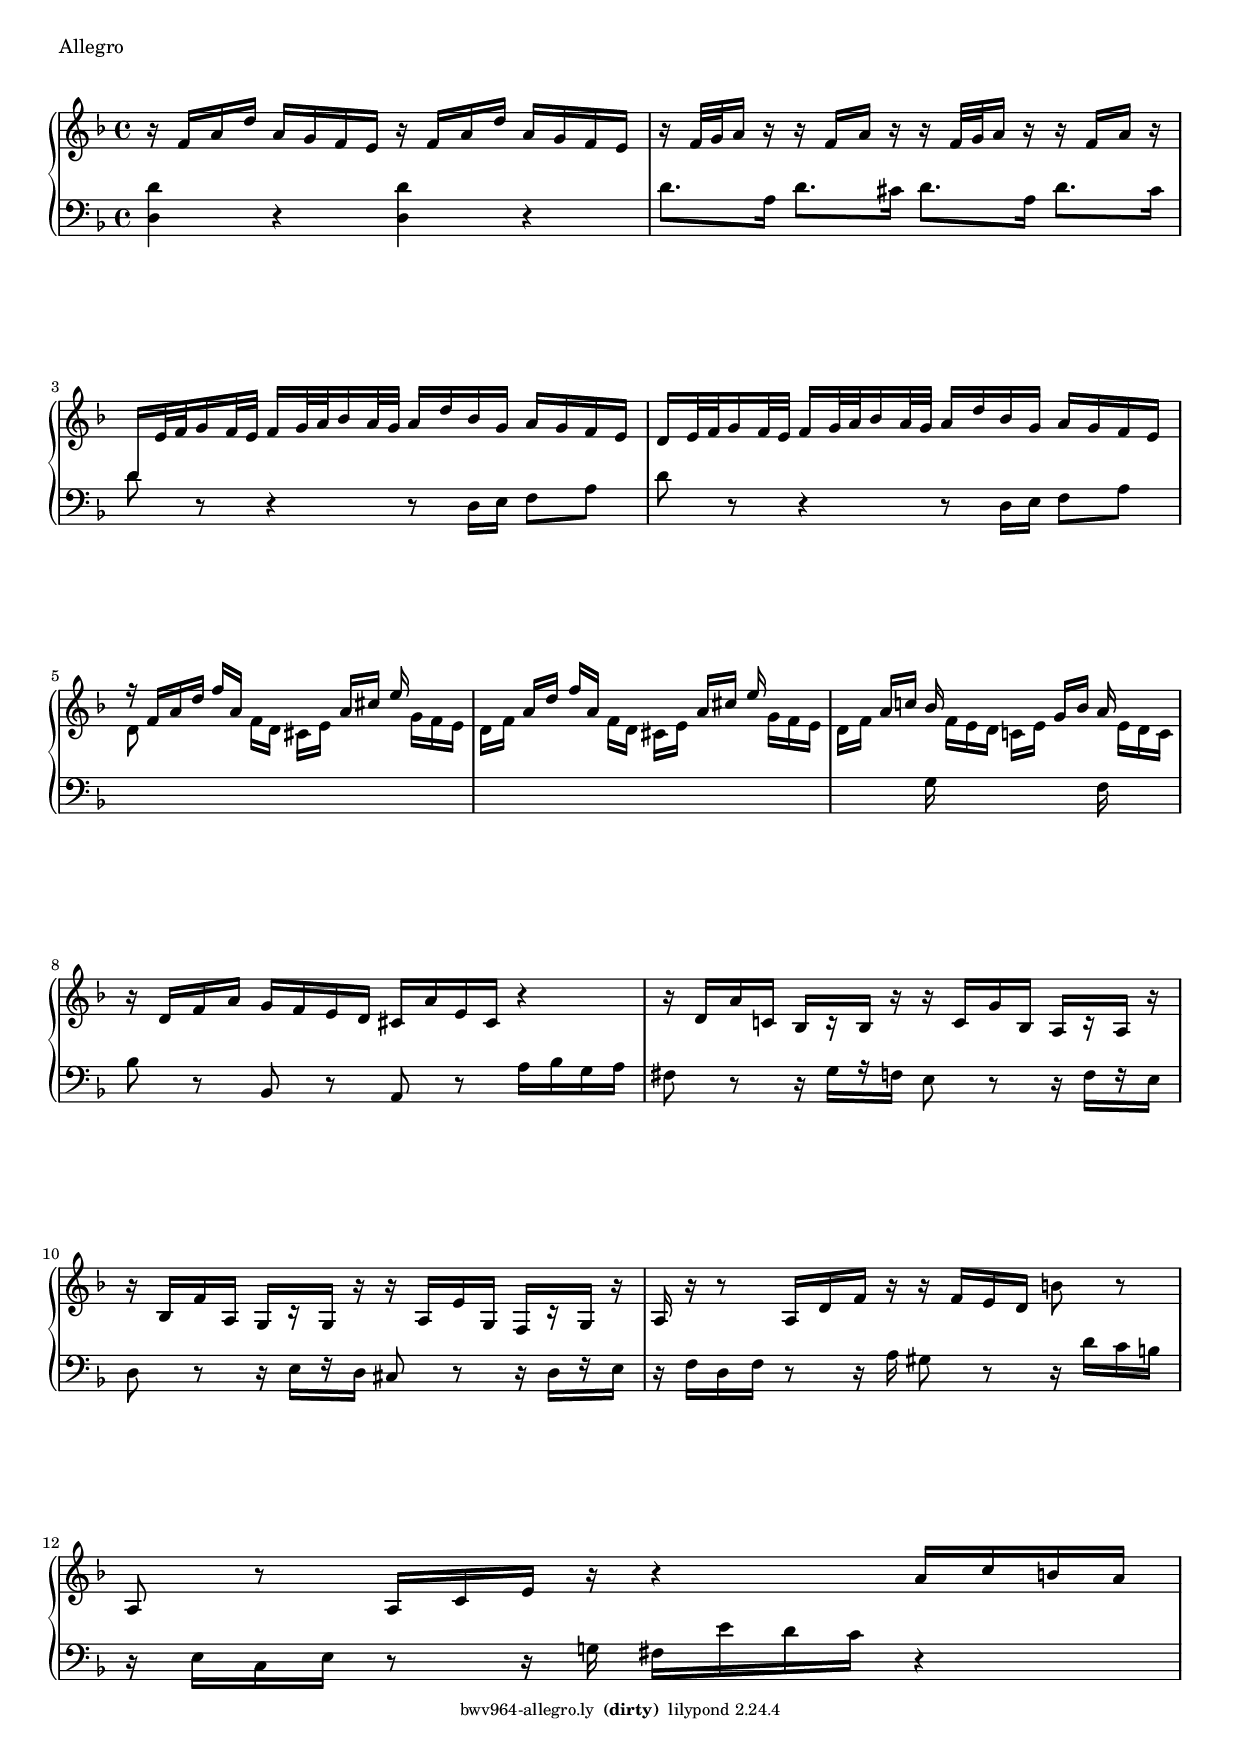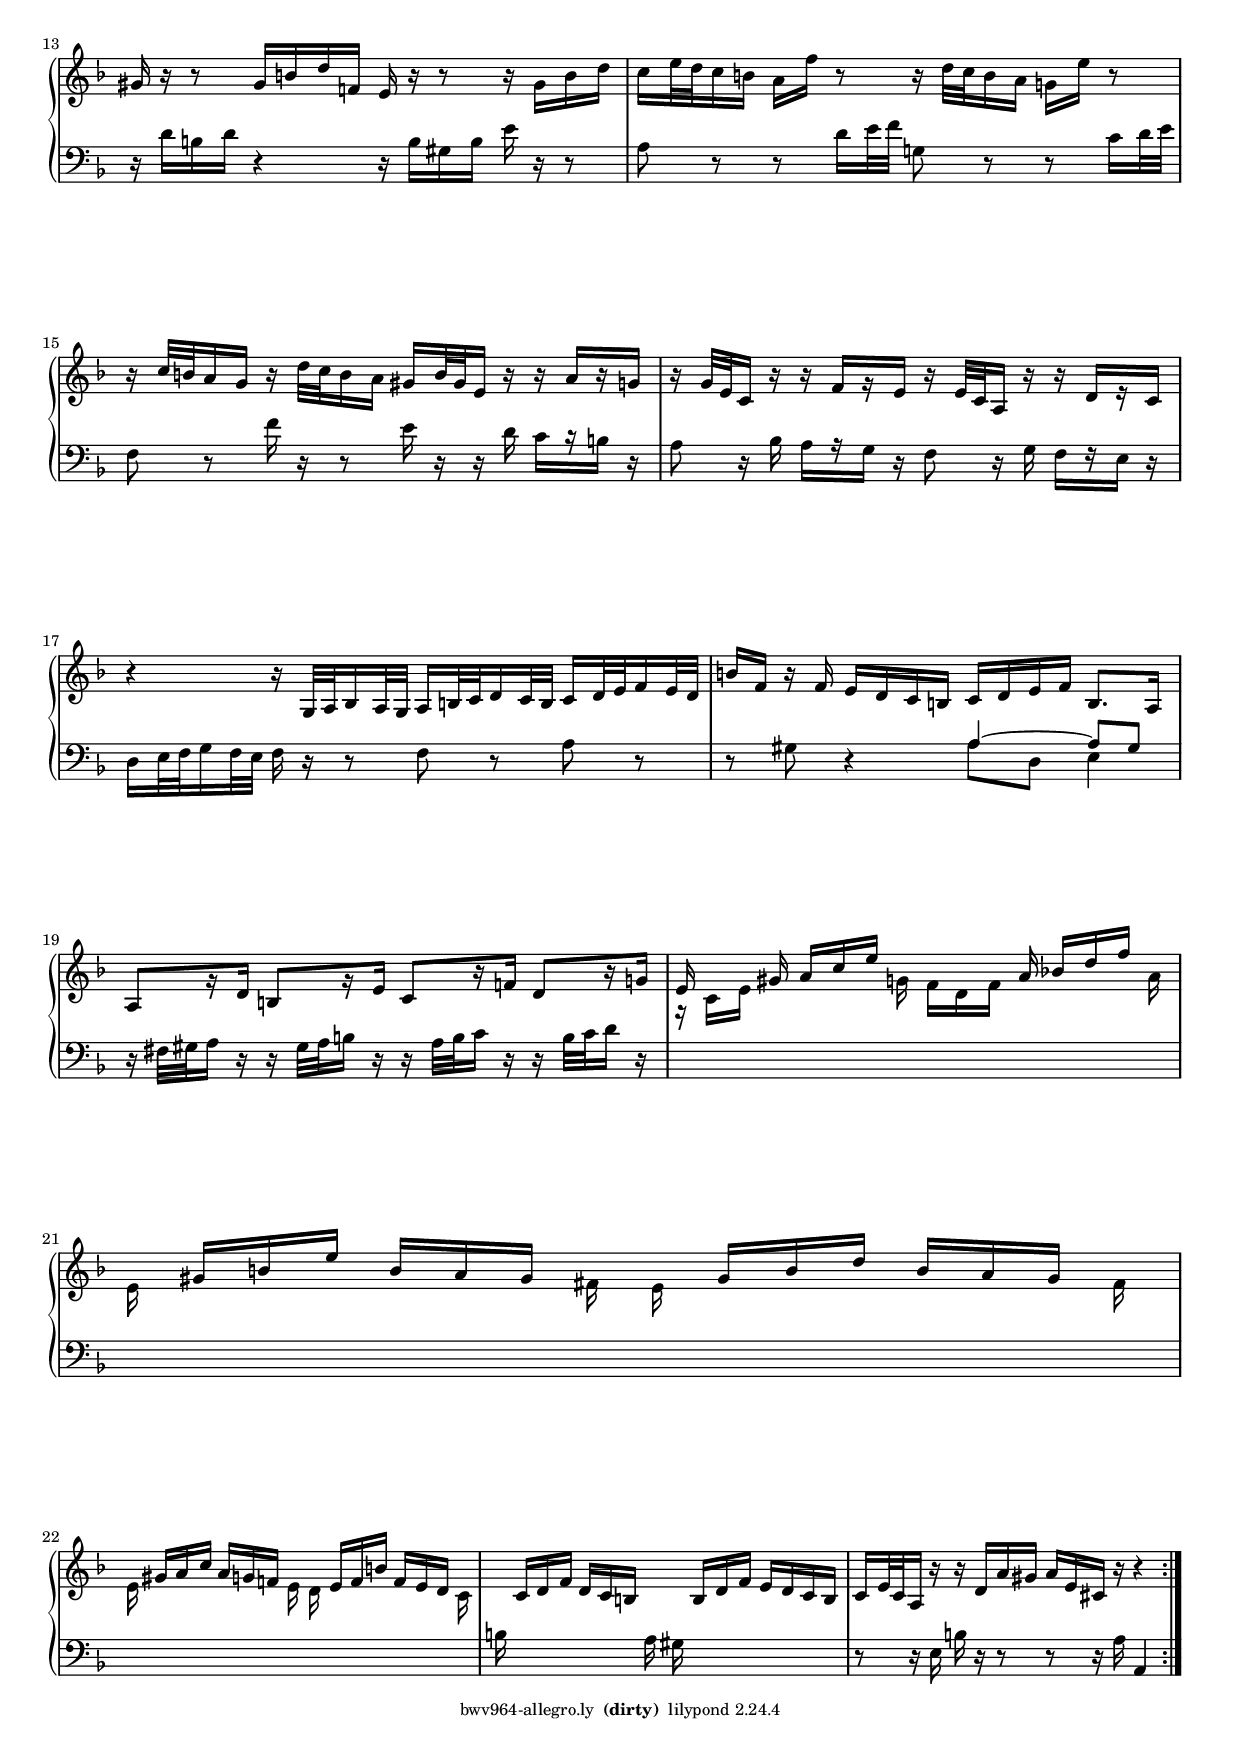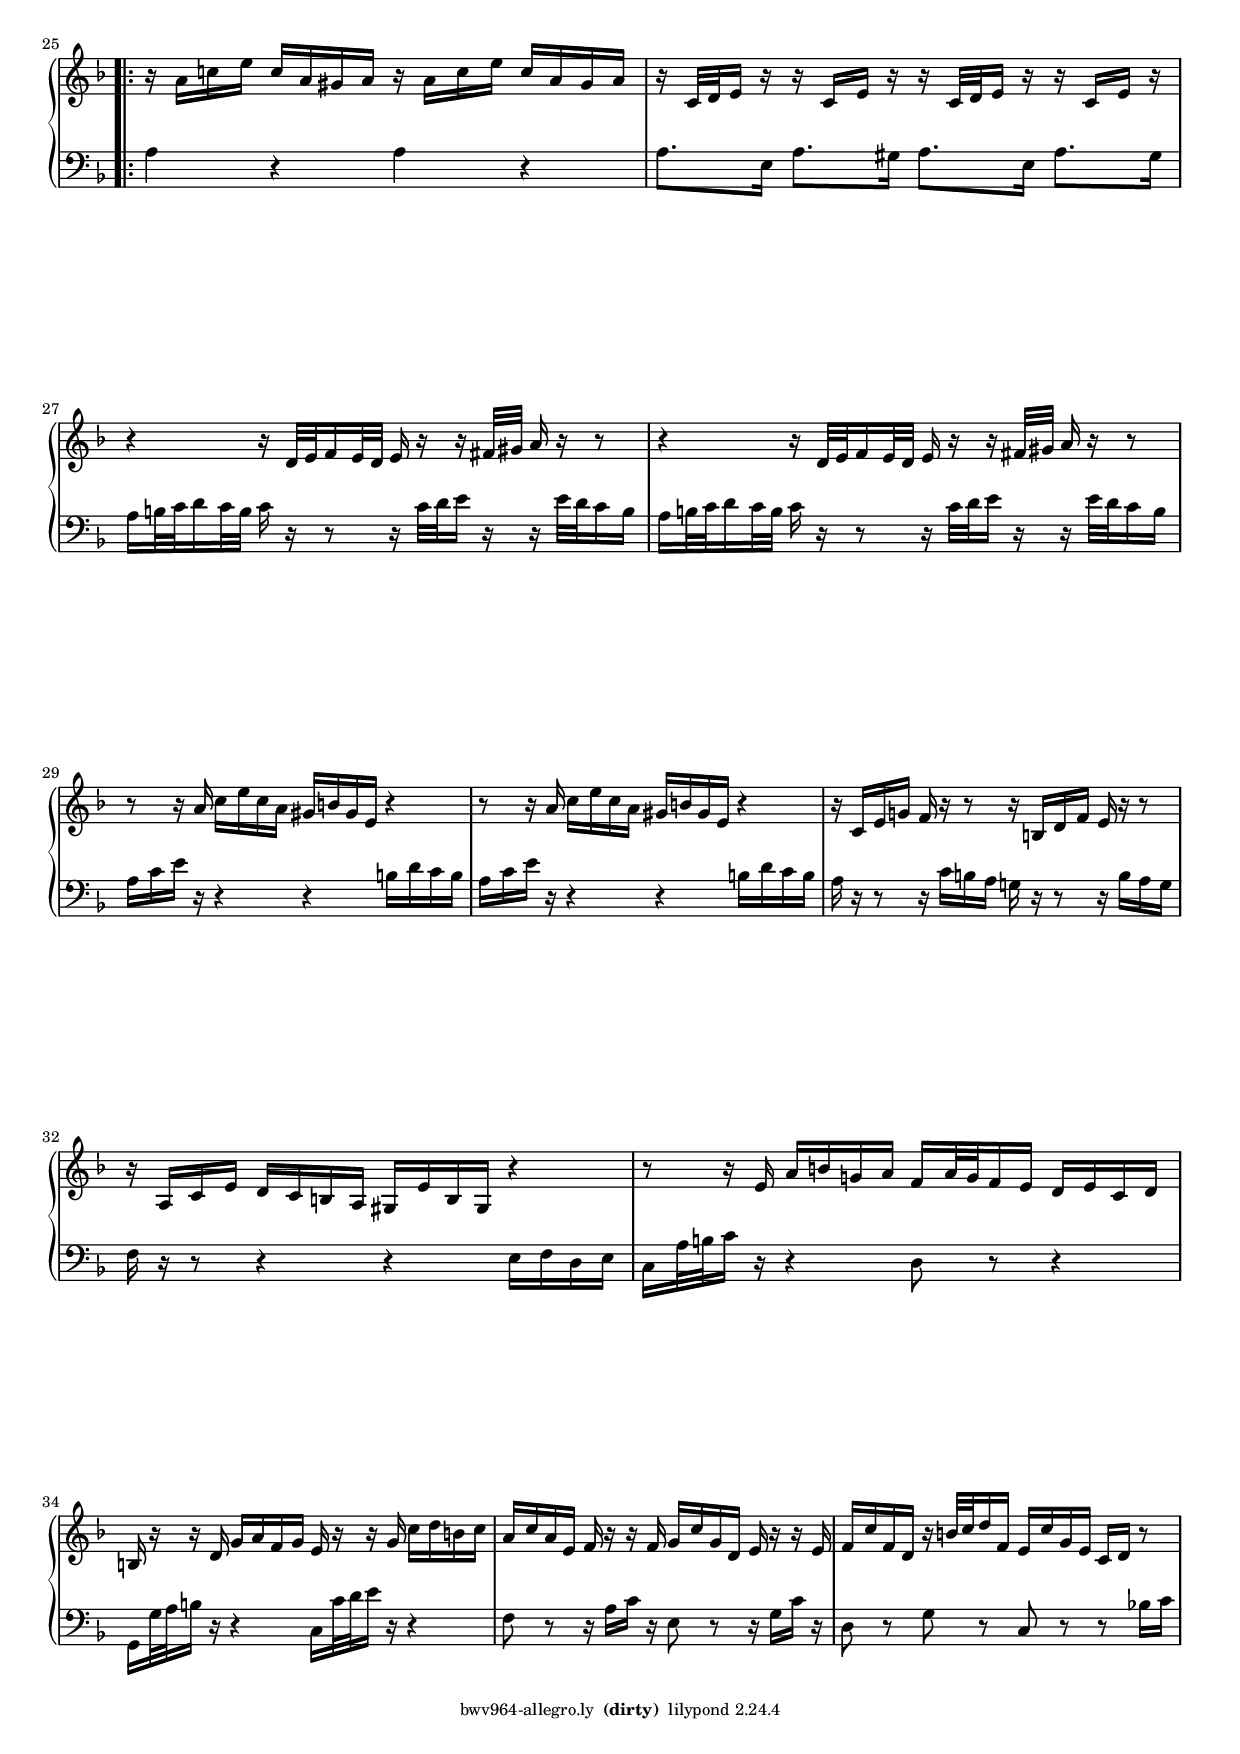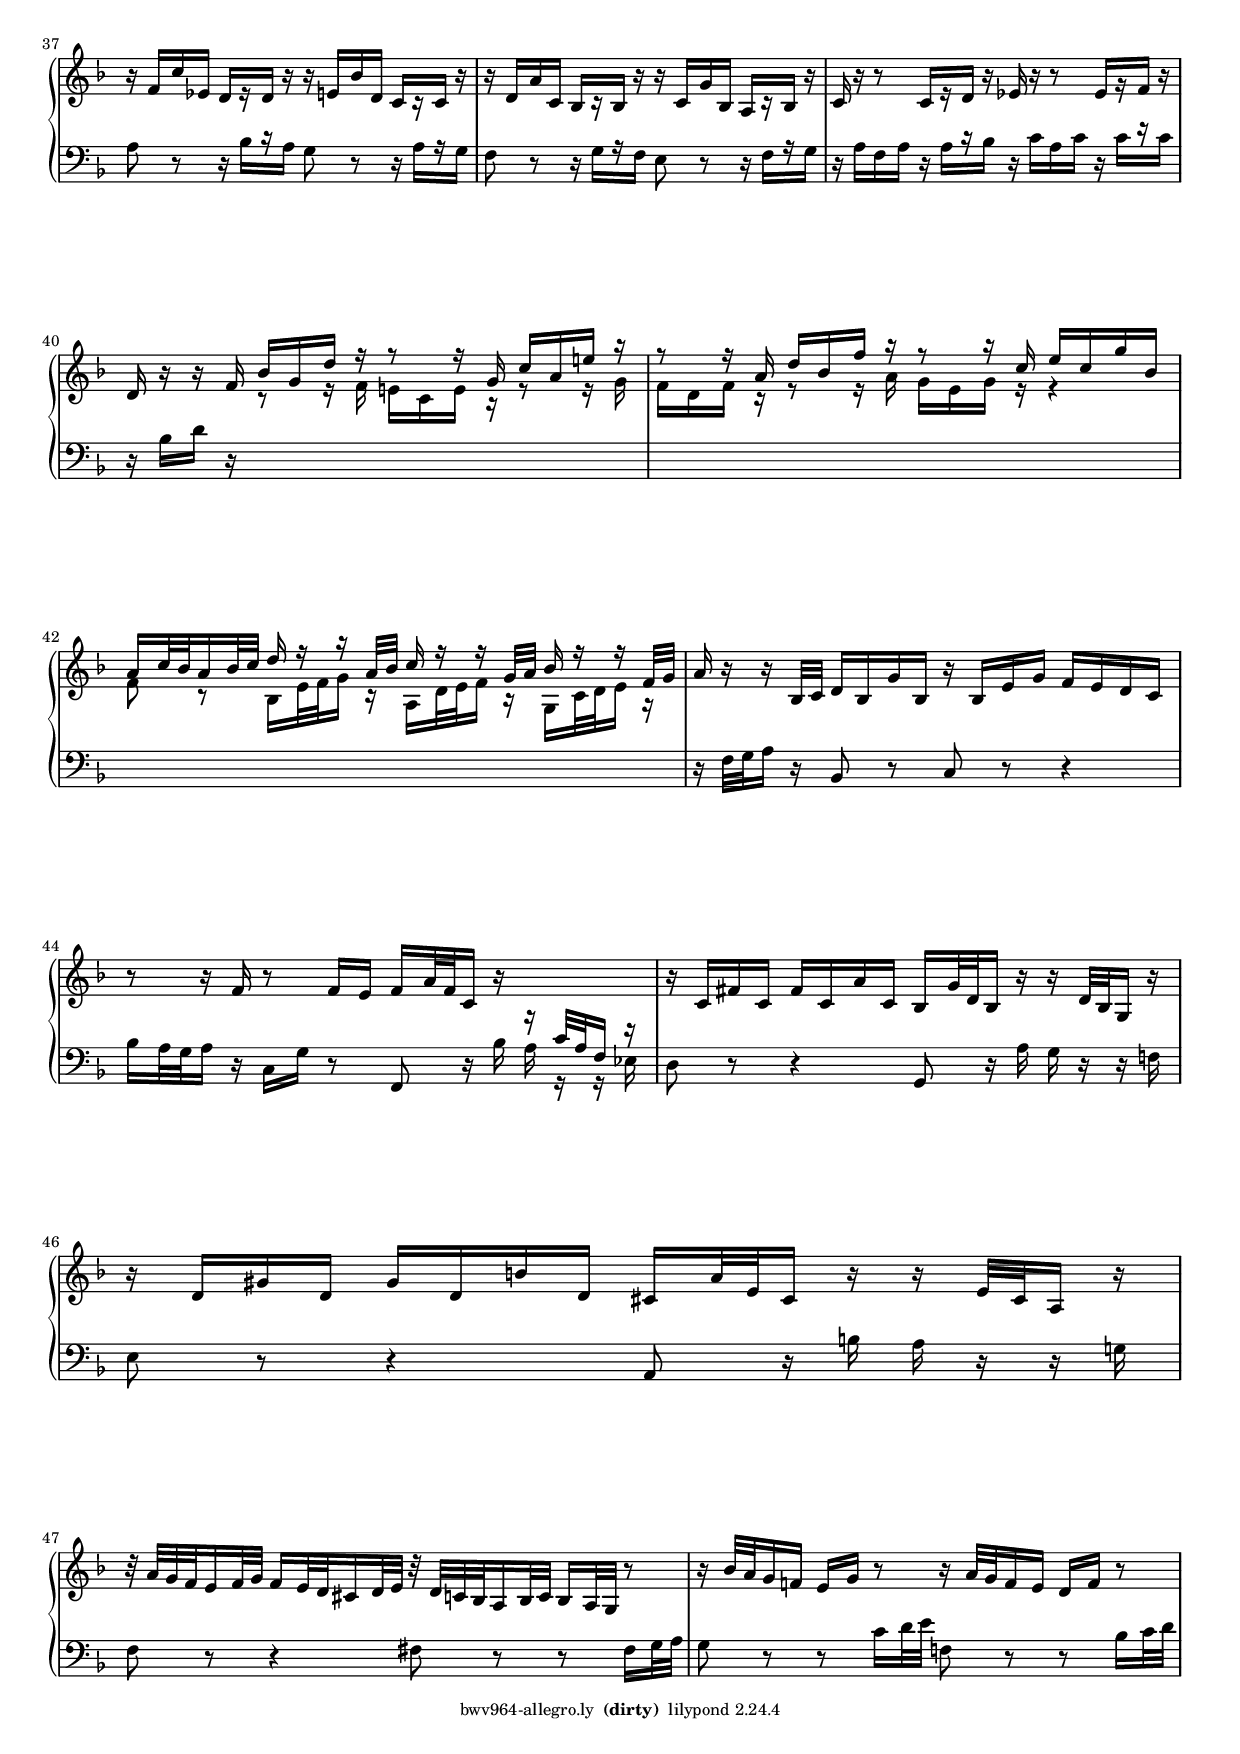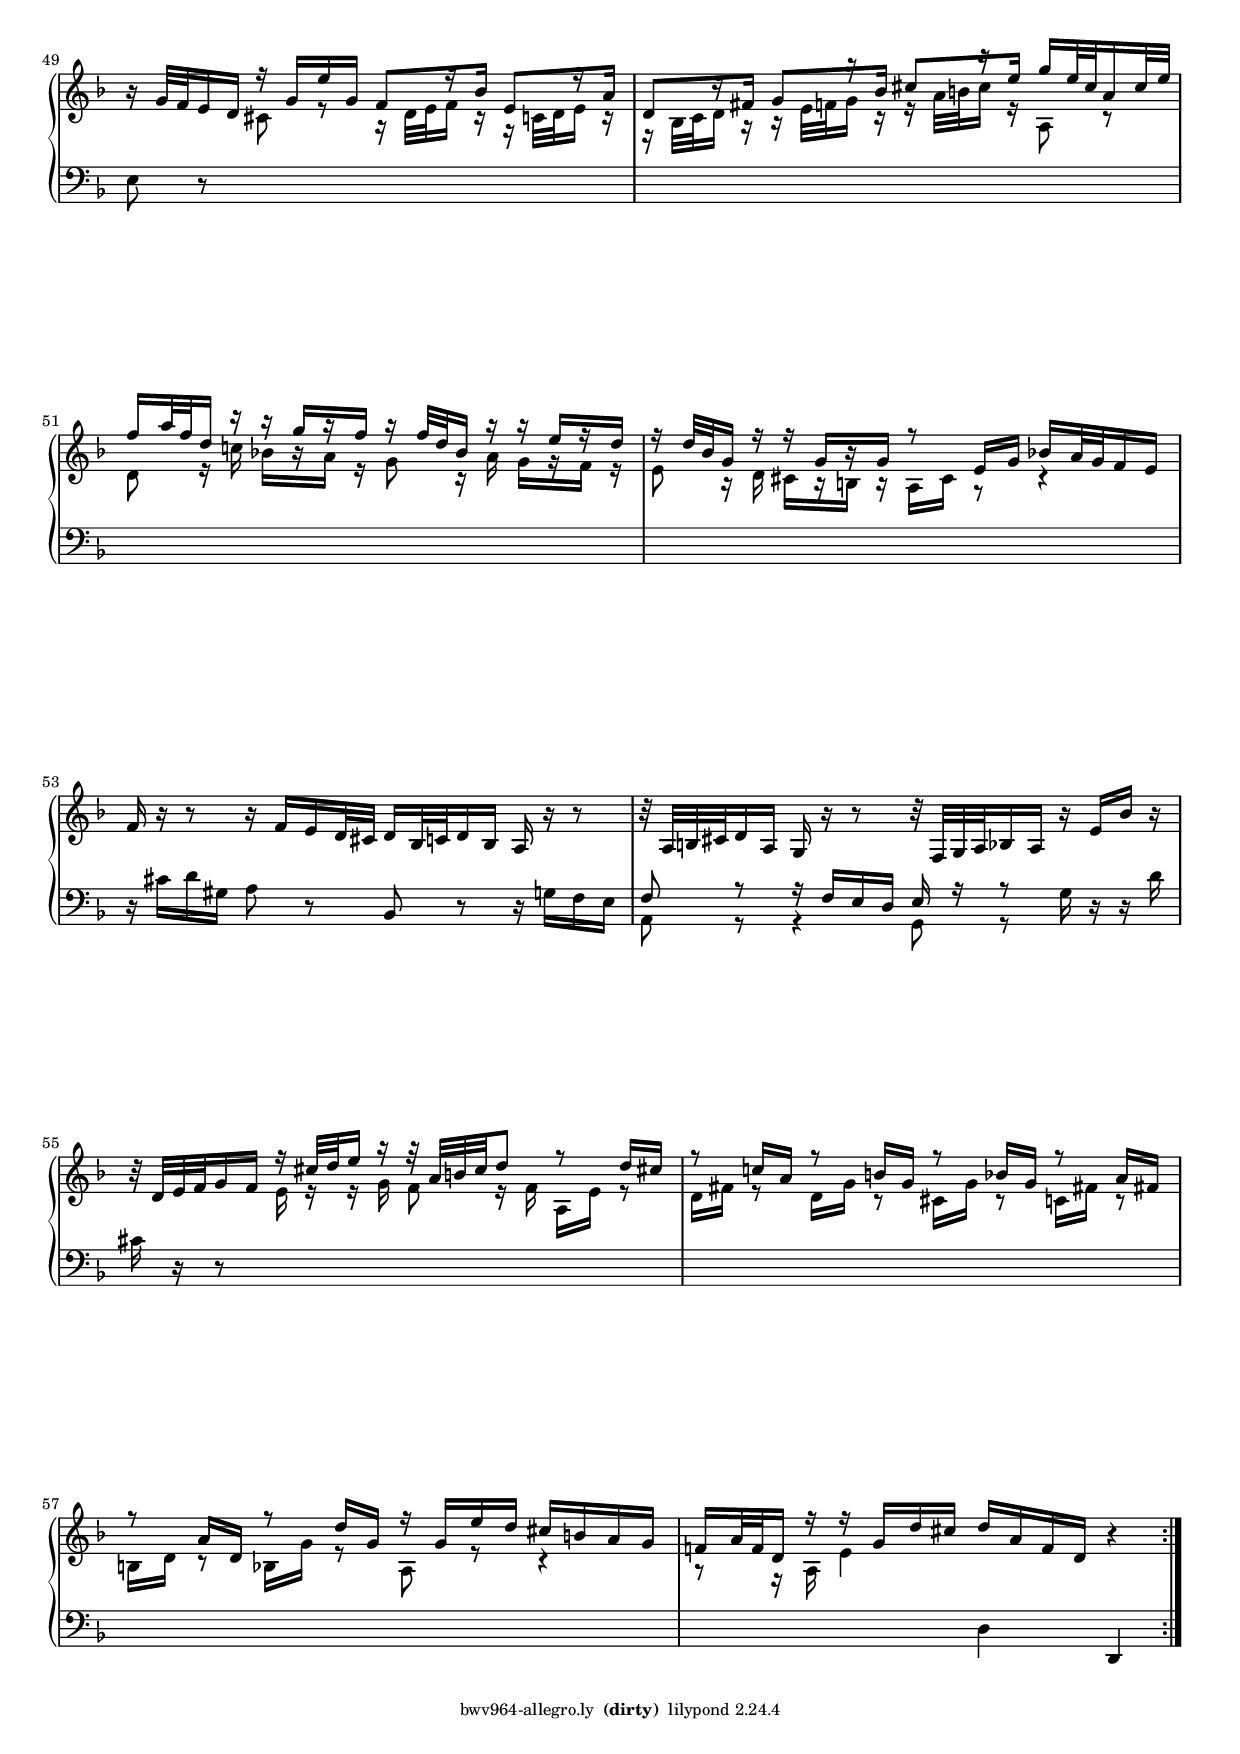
\version "2.18.2"

\include "../../include/general.ily"

breaks = {
  \repeat volta 2 {
    s1*2 \break s1*2 \break s1*3 \break s1*2 \break s1*3 \pageBreak
    s1*2 \break s1*2 \break s1*2 \break s1*3 \break s1*3 \pageBreak
  }
  \repeat volta 2 {
    s1*2 \break s1*2 \break s1*3 \break s1*2 \break s1*3 \pageBreak
    s1*3 \break s1*2 \break s1*2 \break s1*3 \break s1*2 \pageBreak
    s1*2 \break s1*2 \break s1*2 \break s1*2 \break s1*2 \pageBreak
  }
}

#(set-global-staff-size 17)
\version "2.18.2"

su = \stemUp
sd = \stemDown
sn = \stemNeutral
tu = \tieUp
td = \tieDown
tn = \tieNeutral
cstr = \change Staff = "right"
cstl = \change Staff = "left"

\header {
  meter = "Allegro"
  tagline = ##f
}

global = {
  \key d \minor
  \time 4/4
}

right = \relative c' {
  \global
 
  \repeat volta 2 {
    \repeat unfold 2 { r16 f a d a g f e }
    \repeat unfold 2 { r f32 g a16 r r f a r }
    
    \cstl \voiceOne
    \repeat unfold 2 {
      d,16 \cstr e32 f g16 f32 e f16 g32 a bes16 a32 g a16 d bes g a g f e }
    
    <<\new Voice { \voiceOne r16 f a d } 
      \new Voice { \voiceTwo d,8 }>>
    
    \oneVoice 
    \su f'16[ a,] \sd f[ d] cis[ e] \su a[ cis] e \sd g,[ f e]
    d[ f] \su a[ d] f[ a,] \sd f[ d] cis[ e] \su a[ cis] e \sd g,[ f e] 
    d[ f] \su a[ c!] bes \sd f[ e d] c![ e] \su g[ bes] a \sd e[ d c]
    
    \oneVoice r16 d f a g f e d cis a' e cis r4
    r16 d a' c,! bes[ r bes] r r c g' bes, a[ r a] r
    
    r bes f' a, g[ r g] r r a e' g, f[ r g] r
    a r r8 a16 d f r r f e d b'8 r
    a, r a16 c e r r4 a16 c b a
    
    
    gis r r8 gis16 b d f,! e r r8 r16 gis b d
    c e32 d c16 b a f' r8 r16 d32 c b16 a g! e' r8
    
    r16 c32 b a16 g r d'32 c b16 a gis b32 gis e16 r r a[ r g]
    r g32 e c16 r r f[ r e] r e32 c a16 r r d[ r c]
    
    r4 r16 g32 a bes16 a32 g a16 b32 c d16 c32 b c16 d32 e f16 e32 d 
    b'16 f r f e d c b c d e f b,8. a16
    
    a8[ r16 d] b8[ r16 e] c8[ r16 f!] d8[ r16 g!]
    <<{ e16 } \\ { r }>> \sd c[ e] \su gis a[ c e] \sd g, f[ d f] \su a bes![ d f] \sd a,
    e \su gis[ b e] b[ a gis] \sd fis e \su gis[ b d] b[ a gis] \sd fis
    
    e \su gis[ a c] a[ g f!] \sd e d \su e[ f b] f[ e d] \sd c
    \sn s c d f d c b s8 b16 d f e d c b 
    c e32 c a16 r r d a' gis a e cis r r4
  }
  
  \repeat volta 2 {
    r16 a' c! e c a gis a r a c e c a gis a
    \repeat unfold 2 { r c,32 d e16 r r c e r }
    
    \repeat unfold 2 {
      r4 r16 d32 e f16 e32 d e16 r r fis32 gis a16 r r8 }
    
    \repeat unfold 2 {
      r8 r16 a c e c a gis b gis e r4 }
    r16 c e g! f r r8 r16 b, d f e r r8
    
    r16 a, c e d c b a gis e' b gis r4
    r8 r16 e' a b g! a f a32 g f16 e d e c d
    
    b r r d g a f g e r r g c d b c
    a c a e f r r f g c g d e r r e
    f c' f, d r b'32 c d16 f, e c' g e c d r8
    
    
    r16 f c' ees, d[ r d] r r e bes' d, c[ r c] r
    r d a' c, bes[ r bes] r r c g' bes, a[ r bes] r
    c r r8 c16[ r d] r ees r r8 ees16[ r f] r
    
    d r r f \voiceOne bes g d' r r8 r16 g, c a e'! r
    r8 r16 a, d bes f' r r8 r16 c e c g' bes,
    
    a c32 bes a16 bes32 c d16 r r a32 bes c16 r r g32 a bes16 r r f32 g
    \oneVoice a16 r r bes,32 c d16 bes g' bes, r bes e g f e d c
    
    r8 r16 f r8 f16 e f a32 f c16 r \cstl \voiceOne  r c32 a f16 r
    \cstr \oneVoice r c' fis c fis c a' c, bes g'32 d bes16 r r d32 bes g16 r
    r d' gis d gis d b' d, cis a'32 e cis16 r r e32 cis a16 r
    
    r32 a' g f e16 f32 g f16 e32 d cis16 d32 e r d c bes a16 bes32 c bes16 a32 g r8
    r16 bes'32 a g16 f! e g r8 r16 a32 g f16 e d f r8
    
    
    r16 g32 f e16 d \voiceOne r16 g e' g, f8[ r16 bes] e,8[ r16 a]
    d,8[ r16 fis] g8[ r16 bes] cis8[ r16 e] g e32 cis a16 cis32 e
    
    f16 a32 f d16 r r g[ r f] r f32 d bes16 r r e[ r d]
    r d32 bes g16 r r g[ r g] r8 e16 g bes! a32 g f16 e
    
    \oneVoice f r r8 r16 f e d32 cis d16 bes32 c d16 bes a r r8
    r32 a b cis d16 a g r r8 r32 f g a bes16 a r e' bes' r
    
    r32 d, e f g16 f \voiceOne r cis'32 d e16 r r32 a, b cis d8 r d16 cis!
    r8 c!16 a r8 b16 g r8 bes16 g r8 a16 fis!
    
    r8 a16 d, r8 d'16 g, r16 g e' d cis b a g
    f! a32 f d16 r r g d' cis d a f d \oneVoice r4
  }
}
 
left = \relative c {
  \global
  
  \repeat volta 2 {
    <d d'>4 r q r
    \repeat unfold 2 { d'8. a16 d8. cis16 }
    
    \repeat unfold 2 {
      d8 r r4 r8 d,16 e f8 a }
    
    s1*2 
    s4 g16 s8. s4 f16 s8.
    
    bes8 r bes, r a r a'16 bes g a
    fis8 r r16 g[ r f] e8 r r16 f[ r e]
    
    d8 r r16 e16[ r d] cis8 r r16 d[ r e]
    r f d f r8 r16 a gis8 r r16 d' c b
    r e, c e r8 r16 g! fis e' d c r4
    
    
    r16 d b d r4 r16 b gis b e r r8
    a, r r d16 e32 f g,!8 r r c16 d32 e
    
    f,8 r f'16 r r8 e16 r r d c[ r b] r
    a8 r16 bes a[ r g] r f8 r16 g f[ r e] r
    
    d16 e32 f g16 f32 e f16 r r8 f r a r
    r gis r4 
    <<\new Voice { \voiceOne a4 ~ a8 gis }
      \new Voice { \voiceTwo a8 d, e4 }>>
    
    r16 fis32 gis a16 r r gis32 a b16 r r a32 b c16 r r b32 c d16 r
    s1*3
    
    b16 s4. a16 gis s s4.
    r8 r16 e b' r r8 r r16 a a,4
  }
  
  \repeat volta 2 {
    a'4 r a r
    \repeat unfold 2 { a8. e16 a8. gis16 }
    
    \repeat unfold 2 {
      a16 b32 c d16 c32 b c16 r r 8 r16 c32 d e16 r r e32 d c16 b }
    
    \repeat unfold 2 {
      a16 c e r r4 r b16 d c b}
    a16 r r8 r16 c b a g! r r8 r16 b a g
    
    f r r8 r4 r e16 f d e
    c a'32 b c16 r16 r4 d,8 r r4
    
    g,16 g'32 a b16 r r4 c,16 c'32 d e16 r r4
    f,8 r r16 a c r e,8 r r16 g c r
    d,8 r g r c, r r bes'!16 c
    
    
    a8 r r16 bes[ r a] g8 r r16 a[ r g]
    f8 r r16 g[ r f] e8 r r16 f[ r g]
    r a f a r a[ r bes] r c a c r c[ r c]
    
    r bes d r \cstr \voiceTwo r8 r16 f e! c e r r8 r16 g
    f d f r r8 r16 a g e g r r4
    
    f8 r bes,16 e32 f g16 r a, d32 e f16 r g, c32 d e16 r
    \cstl \oneVoice r16 f,32 g a16 r bes,8 r c r r4
    
    bes'16 a32 g a16 r c, g' r8 f, r16 \voiceTwo bes' a r r ees
    \oneVoice d8 r r4 g,8 r16 a' g r r f!
    e8 r r4 a,8 r16 b' a r r g!
    
    f8 r r4 fis8 r r fis16 g32 a 
    g8 r r c16 d32 e f,!8 r r bes16 c32 d
    
    
    e,8 r \cstr \voiceTwo cis' r r16 d32 e f16 r r c32 d e16 r
    r bes32 c d16 r r e32 f g16 r r a32 b cis16 r a,8 r
    
    d r16 c'!16 bes![ r a] r g8 r16 a g[ r f] r
    e8 r16 d cis[ r b] r a cis r8 r4
    
    \cstl \oneVoice r16 cis d gis, a8 r bes, r r16 g' f e
    <<\new Voice { \voiceOne f8 r r16 f e d e r r8 }
      \new Voice { \voiceTwo a,8 r r4 g8 r }>>
    g'16 r r d'
    
    cis r r8 \cstr \voiceTwo e16 r r g f8 r16 f a, e' r8
    d16 fis r8 d16 g r8 cis,16 g' r8 c,16 fis! r8
    
    b,16 d r8 bes16 g' r8 a, r r4
    r8 r16 a e'4 \cstl \oneVoice d, d,
  }
}

\score {
  \new PianoStaff <<
    \new Staff = "right" {
      << 
        \breaks
        \right
      >>
    }
    \new Staff = "left" { 
      \clef bass 
      <<
        \breaks
        \left 
      >>
    }
  >>
  \layout { indent = 0 }
}

